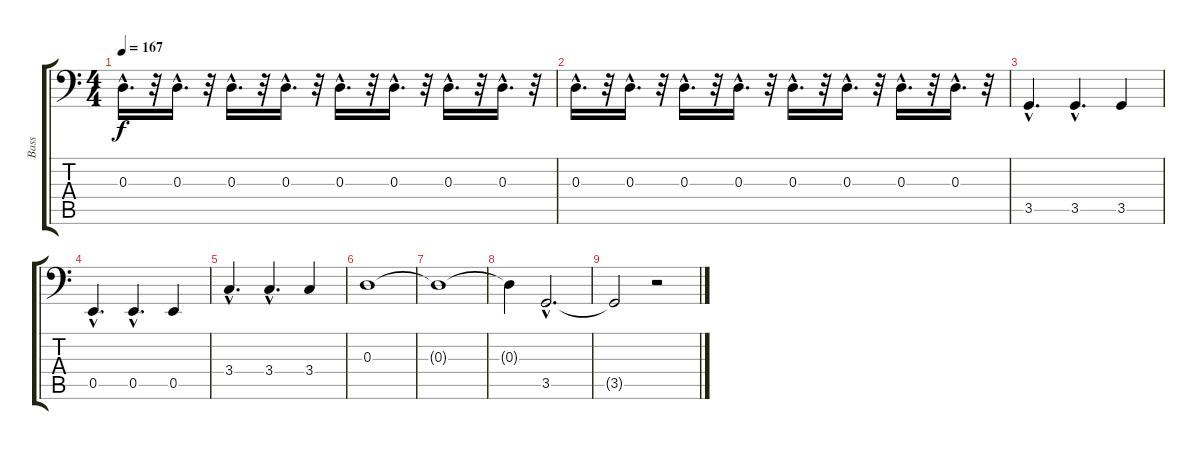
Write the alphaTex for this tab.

\track ("Bass" "Bass") {instrument electricbasspick}
\staff {score tabs}
\tuning (C3 G2 D2 A1 E1 B0) {hide}
\ts (4 4)
\tempo 167
\clef f4
\ks c
0.3{hac}.16{d dy f} r.32 0.3{hac}.16{d} r.32 0.3{hac}.16{d} r.32 0.3{hac}.16{d} r.32 0.3{hac}.16{d} r.32 0.3{hac}.16{d} r.32 0.3{hac}.16{d} r.32 0.3{hac}.16{d} r.32 |
0.3{hac}.16{d} r.32 0.3{hac}.16{d} r.32 0.3{hac}.16{d} r.32 0.3{hac}.16{d} r.32 0.3{hac}.16{d} r.32 0.3{hac}.16{d} r.32 0.3{hac}.16{d} r.32 0.3{hac}.16{d} r.32 |
3.5{hac}.4{d} 3.5{hac}.4{d} 3.5.4 |
0.5{hac}.4{d} 0.5{hac}.4{d} 0.5.4 |
3.4{hac}.4{d} 3.4{hac}.4{d} 3.4.4 |
0.3.1 |
0.3{t}.1 |
0.3{t}.4 3.5{hac}.2{d} |
3.5{t}.2 r.2
